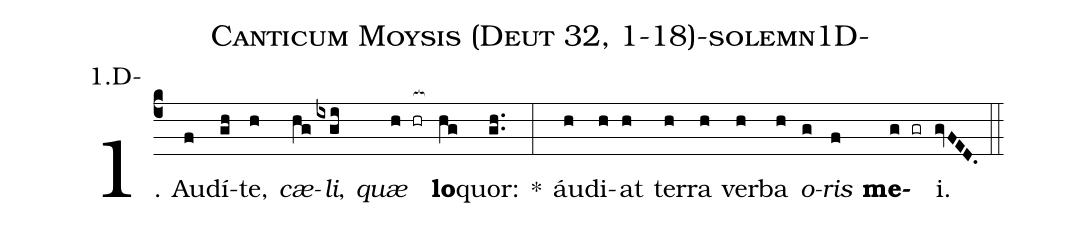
name: Canticum Moysis (Deut 32, 1-18)-solemn1D-;
annotation: 1.D-;
%%
(c4)1. Au(f)dí(gh)te,(h) <i>cæ</i>(hg)<i>li</i>,(ixgi) <i>quæ</i>(h hr[ocb:1{]) <b>lo</b>(hg[ocb:0}])quor:(gh..) *(:) áu(h)di(h)at(h) ter(h)ra(h) ver(h)ba(h) <i>o</i>(g)<i>ris</i>(f) <b>me</b>(g gr)i.(gvFED.) (::)
